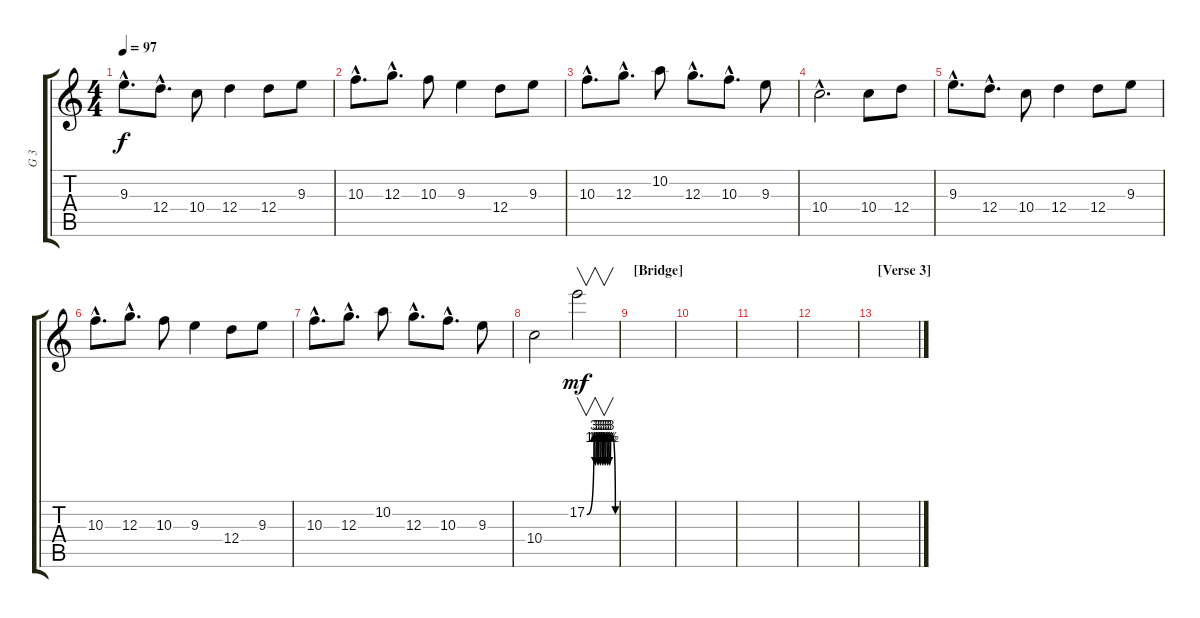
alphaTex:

\track ("G 3" "G 3") {instrument overdrivenguitar}
\staff {score tabs}
\tuning (E4 B3 G3 D3 A2 E2) {hide}
\ts (4 4)
\tempo 97
\clef g2
\ks c
9.3{hac}.8{d dy f} 12.4{hac}.8{d} 10.4.8 12.4.4 12.4.8 9.3.8 |
10.3{hac}.8{d} 12.3{hac}.8{d} 10.3.8 9.3.4 12.4.8 9.3.8 |
10.3{hac}.8{d} 12.3{hac}.8{d} 10.2.8 12.3{hac}.8{d} 10.3{hac}.8{d} 9.3.8 |
10.4{hac}.2{d} 10.4.8{volume 14} 12.4.8 |
\section ("" "")
9.3{hac}.8{d} 12.4{hac}.8{d} 10.4.8 12.4.4 12.4.8 9.3.8 |
10.3{hac}.8{d} 12.3{hac}.8{d} 10.3.8 9.3.4 12.4.8 9.3.8 |
10.3{hac}.8{d} 12.3{hac}.8{d} 10.2.8 12.3{hac}.8{d} 10.3{hac}.8{d} 9.3.8 |
10.4.2 17.2{be (custom 0 0 15 12 17 6 20 12 23 6 25 12 28 6 30 12 33 6 35 12 38 6 40 12 43 6 45 12 47 6 50 12 60 0)}.2{v dy mf} |
\section ("" "[Bridge]")
|
|
|
|
\section ("" "[Verse 3]")
